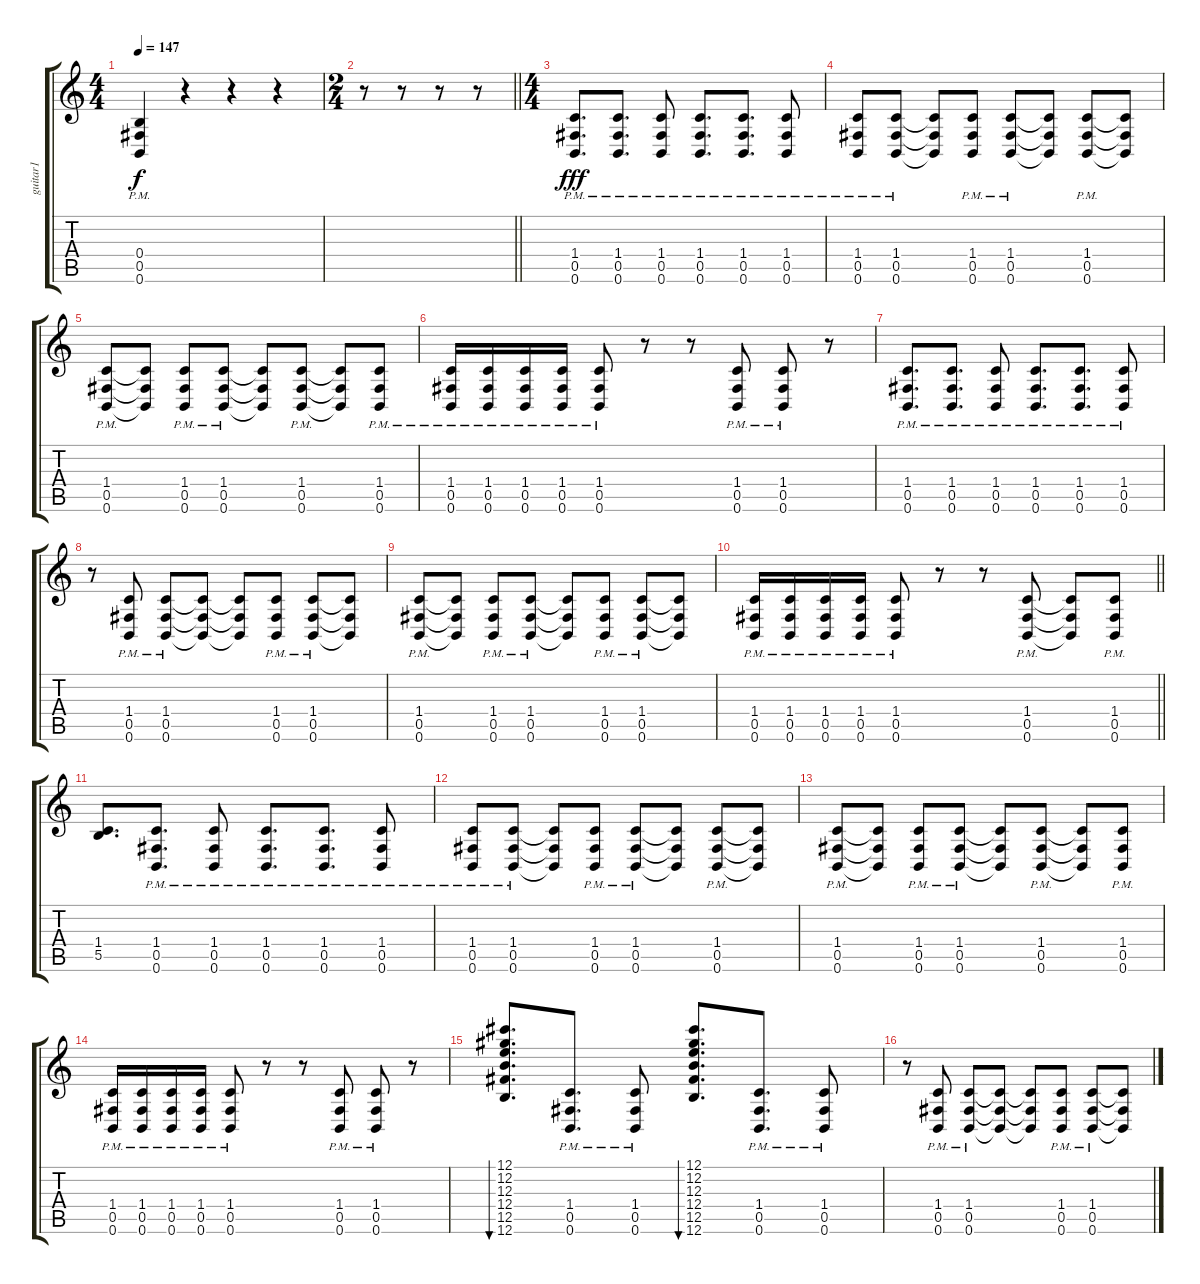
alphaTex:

\track ("guitar1" "guitar1") {instrument distortionguitar}
\staff {score tabs}
\tuning (Db4 Ab3 E3 B2 Gb2 B1) {hide}
\ts (4 4)
\tempo 147
\clef g2
\ks c
(0.4{pm} 0.5{pm} 0.6{pm}).4{dy f} r.4 r.4 r.4 |
\ts (2 4)
\barLineRight lightlight
r.8 r.8 r.8 r.8 |
\ts (4 4)
\section ("" "")
(1.4{pm} 0.5{pm} 0.6{pm}).8{d dy fff} (1.4{pm} 0.5{pm} 0.6{pm}).8{d} (1.4{pm} 0.5{pm} 0.6{pm}).8 (1.4{pm} 0.5{pm} 0.6{pm}).8{d} (1.4{pm} 0.5{pm} 0.6{pm}).8{d} (1.4{pm} 0.5{pm} 0.6{pm}).8 |
(1.4{pm} 0.5{pm} 0.6{pm}).8 (1.4{pm} 0.5{pm} 0.6{pm}).8 (1.4{t} 0.5{t} 0.6{t}).8 (1.4{pm} 0.5{pm} 0.6{pm}).8 (1.4{pm} 0.5{pm} 0.6{pm}).8 (1.4{t} 0.5{t} 0.6{t}).8 (1.4{pm} 0.5{pm} 0.6{pm}).8 (1.4{t} 0.5{t} 0.6{t}).8 |
(1.4{pm} 0.5{pm} 0.6{pm}).8 (1.4{t} 0.5{t} 0.6{t}).8 (1.4{pm} 0.5{pm} 0.6{pm}).8 (1.4{pm} 0.5{pm} 0.6{pm}).8 (1.4{t} 0.5{t} 0.6{t}).8 (1.4{pm} 0.5{pm} 0.6{pm}).8 (1.4{t} 0.5{t} 0.6{t}).8 (1.4{pm} 0.5{pm} 0.6{pm}).8 |
(1.4{pm} 0.5{pm} 0.6{pm}).16 (1.4{pm} 0.5{pm} 0.6{pm}).16 (1.4{pm} 0.5{pm} 0.6{pm}).16 (1.4{pm} 0.5{pm} 0.6{pm}).16 (1.4{pm} 0.5{pm} 0.6{pm}).8 r.8 r.8 (1.4{pm} 0.5{pm} 0.6{pm}).8 (1.4{pm} 0.5{pm} 0.6{pm}).8 r.8 |
(1.4{pm} 0.5{pm} 0.6{pm}).8{d} (1.4{pm} 0.5{pm} 0.6{pm}).8{d} (1.4{pm} 0.5{pm} 0.6{pm}).8 (1.4{pm} 0.5{pm} 0.6{pm}).8{d} (1.4{pm} 0.5{pm} 0.6{pm}).8{d} (1.4{pm} 0.5{pm} 0.6{pm}).8 |
r.8 (1.4{pm} 0.5{pm} 0.6{pm}).8 (1.4{pm} 0.5{pm} 0.6{pm}).8 (1.4{t} 0.5{t} 0.6{t}).8 (1.4{t} 0.5{t} 0.6{t}).8 (1.4{pm} 0.5{pm} 0.6{pm}).8 (1.4{pm} 0.5{pm} 0.6{pm}).8 (1.4{t} 0.5{t} 0.6{t}).8 |
(1.4{pm} 0.5{pm} 0.6{pm}).8 (1.4{t} 0.5{t} 0.6{t}).8 (1.4{pm} 0.5{pm} 0.6{pm}).8 (1.4{pm} 0.5{pm} 0.6{pm}).8 (1.4{t} 0.5{t} 0.6{t}).8 (1.4{pm} 0.5{pm} 0.6{pm}).8 (1.4{pm} 0.5{pm} 0.6{pm}).8 (1.4{t} 0.5{t} 0.6{t}).8 |
\barLineRight lightlight
(1.4{pm} 0.5{pm} 0.6{pm}).16 (1.4{pm} 0.5{pm} 0.6{pm}).16 (1.4{pm} 0.5{pm} 0.6{pm}).16 (1.4{pm} 0.5{pm} 0.6{pm}).16 (1.4{pm} 0.5{pm} 0.6{pm}).8 r.8 r.8 (1.4{pm} 0.5{pm} 0.6{pm}).8 (1.4{t} 0.5{t} 0.6{t}).8 (1.4{pm} 0.5{pm} 0.6{pm}).8 |
\section ("" "")
(1.4 5.5).8{d} (1.4{pm} 0.5{pm} 0.6{pm}).8{d} (1.4{pm} 0.5{pm} 0.6{pm}).8 (1.4{pm} 0.5{pm} 0.6{pm}).8{d} (1.4{pm} 0.5{pm} 0.6{pm}).8{d} (1.4{pm} 0.5{pm} 0.6{pm}).8 |
(1.4{pm} 0.5{pm} 0.6{pm}).8 (1.4{pm} 0.5{pm} 0.6{pm}).8 (1.4{t} 0.5{t} 0.6{t}).8 (1.4{pm} 0.5{pm} 0.6{pm}).8 (1.4{pm} 0.5{pm} 0.6{pm}).8 (1.4{t} 0.5{t} 0.6{t}).8 (1.4{pm} 0.5{pm} 0.6{pm}).8 (1.4{t} 0.5{t} 0.6{t}).8 |
(1.4{pm} 0.5{pm} 0.6{pm}).8 (1.4{t} 0.5{t} 0.6{t}).8 (1.4{pm} 0.5{pm} 0.6{pm}).8 (1.4{pm} 0.5{pm} 0.6{pm}).8 (1.4{t} 0.5{t} 0.6{t}).8 (1.4{pm} 0.5{pm} 0.6{pm}).8 (1.4{t} 0.5{t} 0.6{t}).8 (1.4{pm} 0.5{pm} 0.6{pm}).8 |
(1.4{pm} 0.5{pm} 0.6{pm}).16 (1.4{pm} 0.5{pm} 0.6{pm}).16 (1.4{pm} 0.5{pm} 0.6{pm}).16 (1.4{pm} 0.5{pm} 0.6{pm}).16 (1.4{pm} 0.5{pm} 0.6{pm}).8 r.8 r.8 (1.4{pm} 0.5{pm} 0.6{pm}).8 (1.4{pm} 0.5{pm} 0.6{pm}).8 r.8 |
(12.1 12.2 12.3 12.4 12.5 12.6).8{d bu 480 instrument guitarfretnoise} (1.4{pm} 0.5{pm} 0.6{pm}).8{d instrument distortionguitar} (1.4{pm} 0.5{pm} 0.6{pm}).8 (12.1 12.2 12.3 12.4 12.5 12.6).8{d bu 480 instrument guitarfretnoise} (1.4{pm} 0.5{pm} 0.6{pm}).8{d instrument distortionguitar} (1.4{pm} 0.5{pm} 0.6{pm}).8 |
r.8 (1.4{pm} 0.5{pm} 0.6{pm}).8 (1.4{pm} 0.5{pm} 0.6{pm}).8 (1.4{t} 0.5{t} 0.6{t}).8 (1.4{t} 0.5{t} 0.6{t}).8 (1.4{pm} 0.5{pm} 0.6{pm}).8 (1.4{pm} 0.5{pm} 0.6{pm}).8 (1.4{t} 0.5{t} 0.6{t}).8
